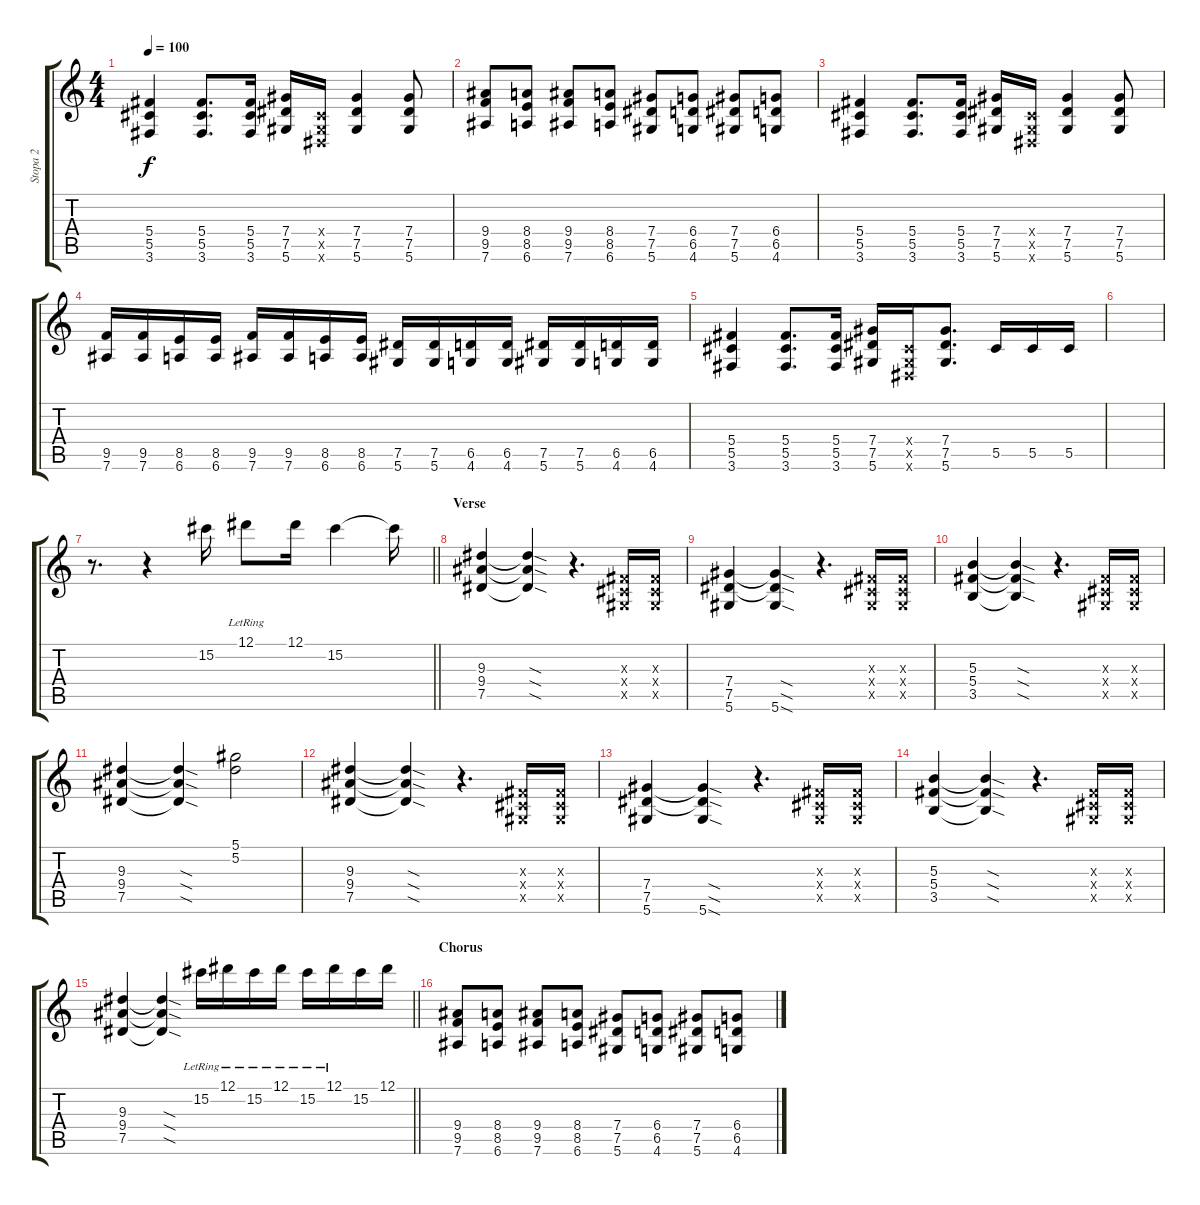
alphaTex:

\track ("Stopa 2" "Stopa 2") {instrument overdrivenguitar}
\staff {score tabs}
\tuning (Eb4 Bb3 Gb3 Db3 Ab2 Eb2) {hide}
\ts (4 4)
\tempo 100
\clef g2
\ks c
(5.4 5.5 3.6).4{dy f} (5.4 5.5 3.6).8{d} (5.4 5.5 3.6).16 (7.4 7.5 5.6).16 (0.4{x} 0.5{x} 0.6{x}).16 (7.4 7.5 5.6).4 (7.4 7.5 5.6).8 |
(9.4 9.5 7.6).8 (8.4 8.5 6.6).8 (9.4 9.5 7.6).8 (8.4 8.5 6.6).8 (7.4 7.5 5.6).8 (6.4 6.5 4.6).8 (7.4 7.5 5.6).8 (6.4 6.5 4.6).8 |
(5.4 5.5 3.6).4 (5.4 5.5 3.6).8{d} (5.4 5.5 3.6).16 (7.4 7.5 5.6).16 (0.4{x} 0.5{x} 0.6{x}).16 (7.4 7.5 5.6).4 (7.4 7.5 5.6).8 |
(9.5 7.6).16 (9.5 7.6).16 (8.5 6.6).16 (8.5 6.6).16 (9.5 7.6).16 (9.5 7.6).16 (8.5 6.6).16 (8.5 6.6).16 (7.5 5.6).16 (7.5 5.6).16 (6.5 4.6).16 (6.5 4.6).16 (7.5 5.6).16 (7.5 5.6).16 (6.5 4.6).16 (6.5 4.6).16 |
(5.4 5.5 3.6).4 (5.4 5.5 3.6).8{d} (5.4 5.5 3.6).16 (7.4 7.5 5.6).16 (0.4{x} 0.5{x} 0.6{x}).16 (7.4 7.5 5.6).8{d} 5.5.16 5.5.16 5.5.16 |
|
\barLineRight lightlight
r.8{d} r.4 15.2.16 12.1{lr}.8 12.1.16 15.2.4 15.2{t}.16 |
\section ("" "Verse")
(9.3 9.4 7.5).4 (9.3{sod t} 9.4{sod t} 7.5{sod t}).4 r.4{d} (0.3{x} 0.4{x} 0.5{x}).16 (0.3{x} 0.4{x} 0.5{x}).16 |
(7.4 7.5 5.6).4 (7.4{sod t} 7.5{sod t} 5.6{sod}).4 r.4{d} (0.3{x} 0.4{x} 0.5{x}).16 (0.3{x} 0.4{x} 0.5{x}).16 |
(5.3 5.4 3.5).4 (5.3{sod t} 5.4{sod t} 3.5{sod t}).4 r.4{d} (0.3{x} 0.4{x} 0.5{x}).16 (0.3{x} 0.4{x} 0.5{x}).16 |
(9.3 9.4 7.5).4 (9.3{sod t} 9.4{sod t} 7.5{sod t}).4 (5.1 5.2).2 |
(9.3 9.4 7.5).4 (9.3{sod t} 9.4{sod t} 7.5{sod t}).4 r.4{d} (0.3{x} 0.4{x} 0.5{x}).16 (0.3{x} 0.4{x} 0.5{x}).16 |
(7.4 7.5 5.6).4 (7.4{sod t} 7.5{sod t} 5.6{sod}).4 r.4{d} (0.3{x} 0.4{x} 0.5{x}).16 (0.3{x} 0.4{x} 0.5{x}).16 |
(5.3 5.4 3.5).4 (5.3{sod t} 5.4{sod t} 3.5{sod t}).4 r.4{d} (0.3{x} 0.4{x} 0.5{x}).16 (0.3{x} 0.4{x} 0.5{x}).16 |
\barLineRight lightlight
(9.3 9.4 7.5).4 (9.3{sod t} 9.4{sod t} 7.5{sod t}).4 15.2{lr}.16 12.1{lr}.16 15.2{lr}.16 12.1{lr}.16 15.2{lr}.16 12.1{lr}.16 15.2.16 12.1.16 |
\section ("" "Chorus")
(9.4 9.5 7.6).8 (8.4 8.5 6.6).8 (9.4 9.5 7.6).8 (8.4 8.5 6.6).8 (7.4 7.5 5.6).8 (6.4 6.5 4.6).8 (7.4 7.5 5.6).8 (6.4 6.5 4.6).8
